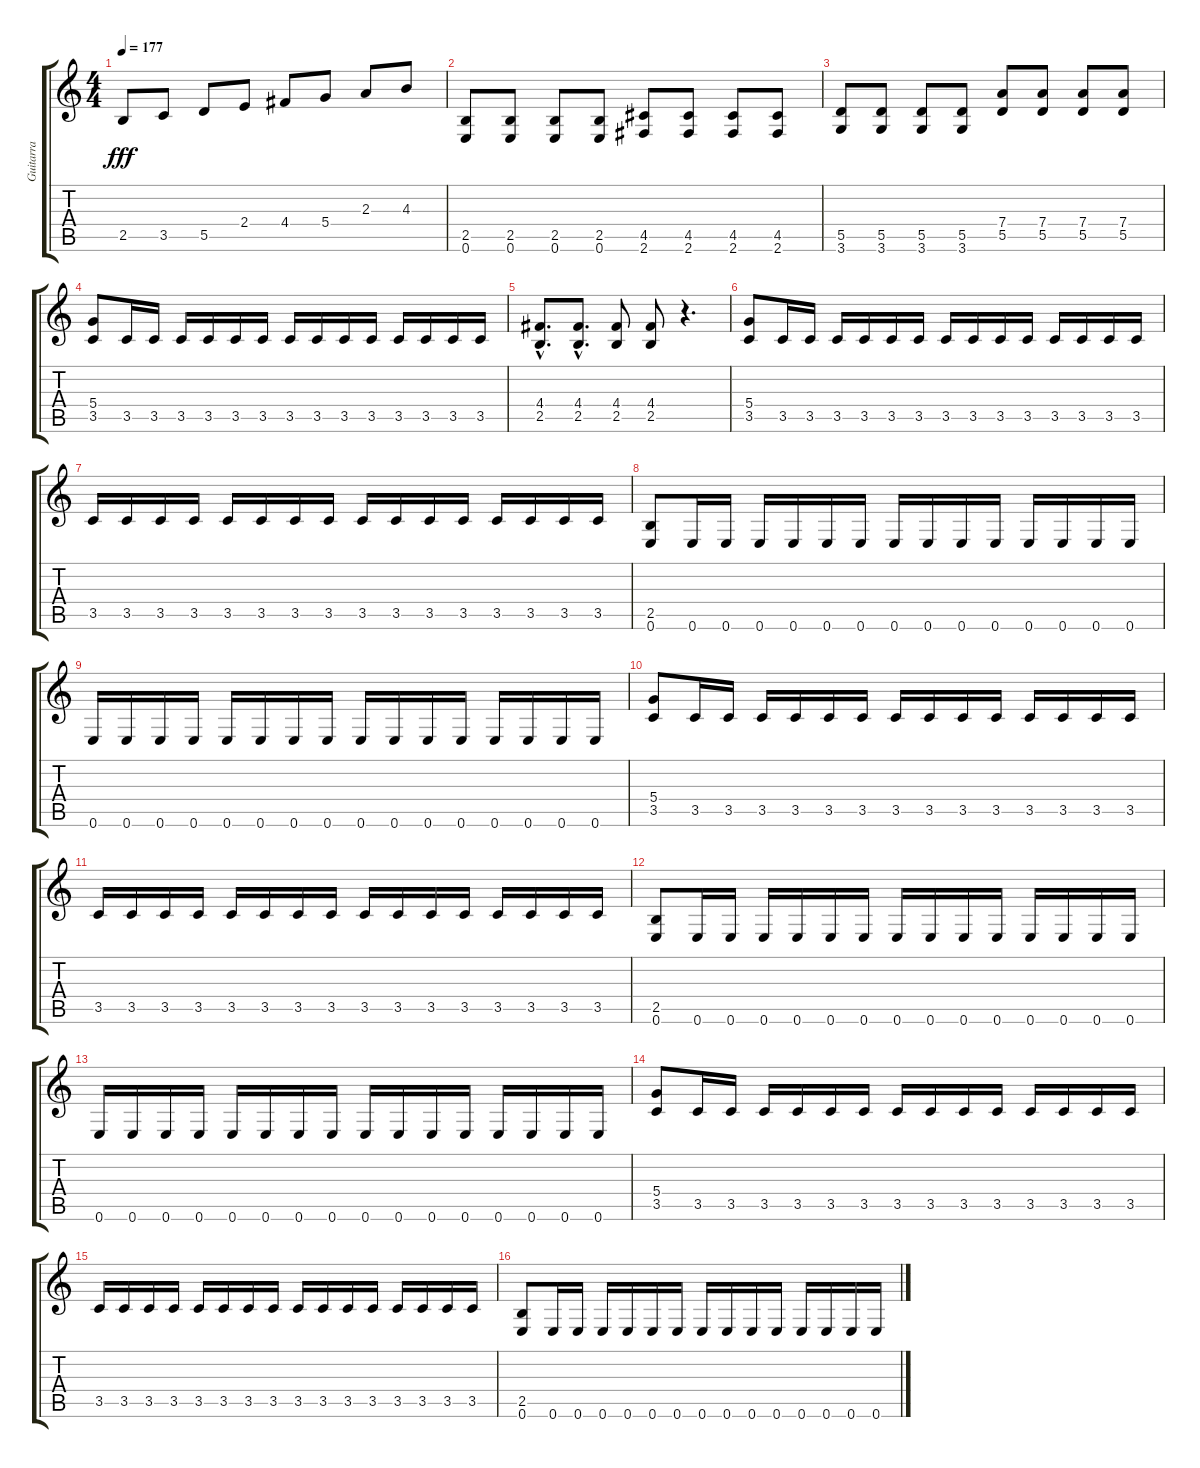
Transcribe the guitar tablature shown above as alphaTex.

\track ("Guitarra" "Guitarra") {instrument distortionguitar}
\staff {score tabs}
\tuning (E4 B3 G3 D3 A2 E2) {hide}
\ts (4 4)
\tempo 177
\clef g2
\ks c
2.5.8{dy fff} 3.5.8 5.5.8 2.4.8 4.4.8 5.4.8 2.3.8 4.3.8 |
(2.5 0.6).8 (2.5 0.6).8 (2.5 0.6).8 (2.5 0.6).8 (4.5 2.6).8 (4.5 2.6).8 (4.5 2.6).8 (4.5 2.6).8 |
(5.5 3.6).8 (5.5 3.6).8 (5.5 3.6).8 (5.5 3.6).8 (7.4 5.5).8 (7.4 5.5).8 (7.4 5.5).8 (7.4 5.5).8 |
(5.4 3.5).8 3.5.16 3.5.16 3.5.16 3.5.16 3.5.16 3.5.16 3.5.16 3.5.16 3.5.16 3.5.16 3.5.16 3.5.16 3.5.16 3.5.16 |
(4.4{hac} 2.5{hac}).8{d} (4.4{hac} 2.5{hac}).8{d} (4.4 2.5).8 (4.4 2.5).8 r.4{d} |
(5.4 3.5).8 3.5.16 3.5.16 3.5.16 3.5.16 3.5.16 3.5.16 3.5.16 3.5.16 3.5.16 3.5.16 3.5.16 3.5.16 3.5.16 3.5.16 |
3.5.16 3.5.16 3.5.16 3.5.16 3.5.16 3.5.16 3.5.16 3.5.16 3.5.16 3.5.16 3.5.16 3.5.16 3.5.16 3.5.16 3.5.16 3.5.16 |
(2.5 0.6).8 0.6.16 0.6.16 0.6.16 0.6.16 0.6.16 0.6.16 0.6.16 0.6.16 0.6.16 0.6.16 0.6.16 0.6.16 0.6.16 0.6.16 |
0.6.16 0.6.16 0.6.16 0.6.16 0.6.16 0.6.16 0.6.16 0.6.16 0.6.16 0.6.16 0.6.16 0.6.16 0.6.16 0.6.16 0.6.16 0.6.16 |
(5.4 3.5).8 3.5.16 3.5.16 3.5.16 3.5.16 3.5.16 3.5.16 3.5.16 3.5.16 3.5.16 3.5.16 3.5.16 3.5.16 3.5.16 3.5.16 |
3.5.16 3.5.16 3.5.16 3.5.16 3.5.16 3.5.16 3.5.16 3.5.16 3.5.16 3.5.16 3.5.16 3.5.16 3.5.16 3.5.16 3.5.16 3.5.16 |
(2.5 0.6).8 0.6.16 0.6.16 0.6.16 0.6.16 0.6.16 0.6.16 0.6.16 0.6.16 0.6.16 0.6.16 0.6.16 0.6.16 0.6.16 0.6.16 |
0.6.16 0.6.16 0.6.16 0.6.16 0.6.16 0.6.16 0.6.16 0.6.16 0.6.16 0.6.16 0.6.16 0.6.16 0.6.16 0.6.16 0.6.16 0.6.16 |
(5.4 3.5).8 3.5.16 3.5.16 3.5.16 3.5.16 3.5.16 3.5.16 3.5.16 3.5.16 3.5.16 3.5.16 3.5.16 3.5.16 3.5.16 3.5.16 |
3.5.16 3.5.16 3.5.16 3.5.16 3.5.16 3.5.16 3.5.16 3.5.16 3.5.16 3.5.16 3.5.16 3.5.16 3.5.16 3.5.16 3.5.16 3.5.16 |
(2.5 0.6).8 0.6.16 0.6.16 0.6.16 0.6.16 0.6.16 0.6.16 0.6.16 0.6.16 0.6.16 0.6.16 0.6.16 0.6.16 0.6.16 0.6.16
